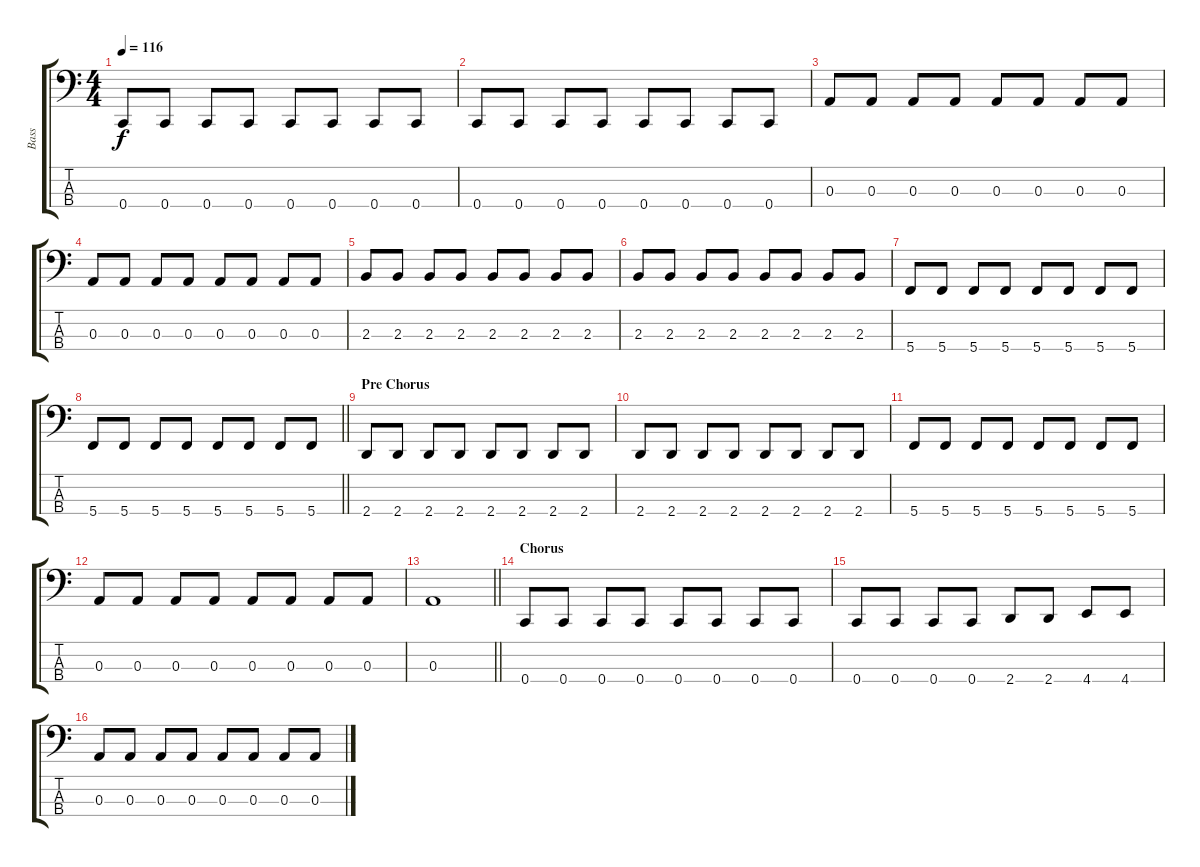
\track ("Bass" "Bass") {instrument electricbassfinger}
\staff {score tabs}
\tuning (G2 D2 A1 C1) {hide}
\ts (4 4)
\tempo 116
\clef f4
\ks c
0.4.8{dy f} 0.4.8 0.4.8 0.4.8 0.4.8 0.4.8 0.4.8 0.4.8 |
0.4.8 0.4.8 0.4.8 0.4.8 0.4.8 0.4.8 0.4.8 0.4.8 |
0.3.8 0.3.8 0.3.8 0.3.8 0.3.8 0.3.8 0.3.8 0.3.8 |
0.3.8 0.3.8 0.3.8 0.3.8 0.3.8 0.3.8 0.3.8 0.3.8 |
2.3.8 2.3.8 2.3.8 2.3.8 2.3.8 2.3.8 2.3.8 2.3.8 |
2.3.8 2.3.8 2.3.8 2.3.8 2.3.8 2.3.8 2.3.8 2.3.8 |
5.4.8 5.4.8 5.4.8 5.4.8 5.4.8 5.4.8 5.4.8 5.4.8 |
\barLineRight lightlight
5.4.8 5.4.8 5.4.8 5.4.8 5.4.8 5.4.8 5.4.8 5.4.8 |
\section ("" "Pre Chorus")
2.4.8 2.4.8 2.4.8 2.4.8 2.4.8 2.4.8 2.4.8 2.4.8 |
2.4.8 2.4.8 2.4.8 2.4.8 2.4.8 2.4.8 2.4.8 2.4.8 |
5.4.8 5.4.8 5.4.8 5.4.8 5.4.8 5.4.8 5.4.8 5.4.8 |
0.3.8 0.3.8 0.3.8 0.3.8 0.3.8 0.3.8 0.3.8 0.3.8 |
\barLineRight lightlight
0.3.1 |
\section ("" "Chorus")
0.4.8 0.4.8 0.4.8 0.4.8 0.4.8 0.4.8 0.4.8 0.4.8 |
0.4.8 0.4.8 0.4.8 0.4.8 2.4.8 2.4.8 4.4.8 4.4.8 |
0.3.8 0.3.8 0.3.8 0.3.8 0.3.8 0.3.8 0.3.8 0.3.8
